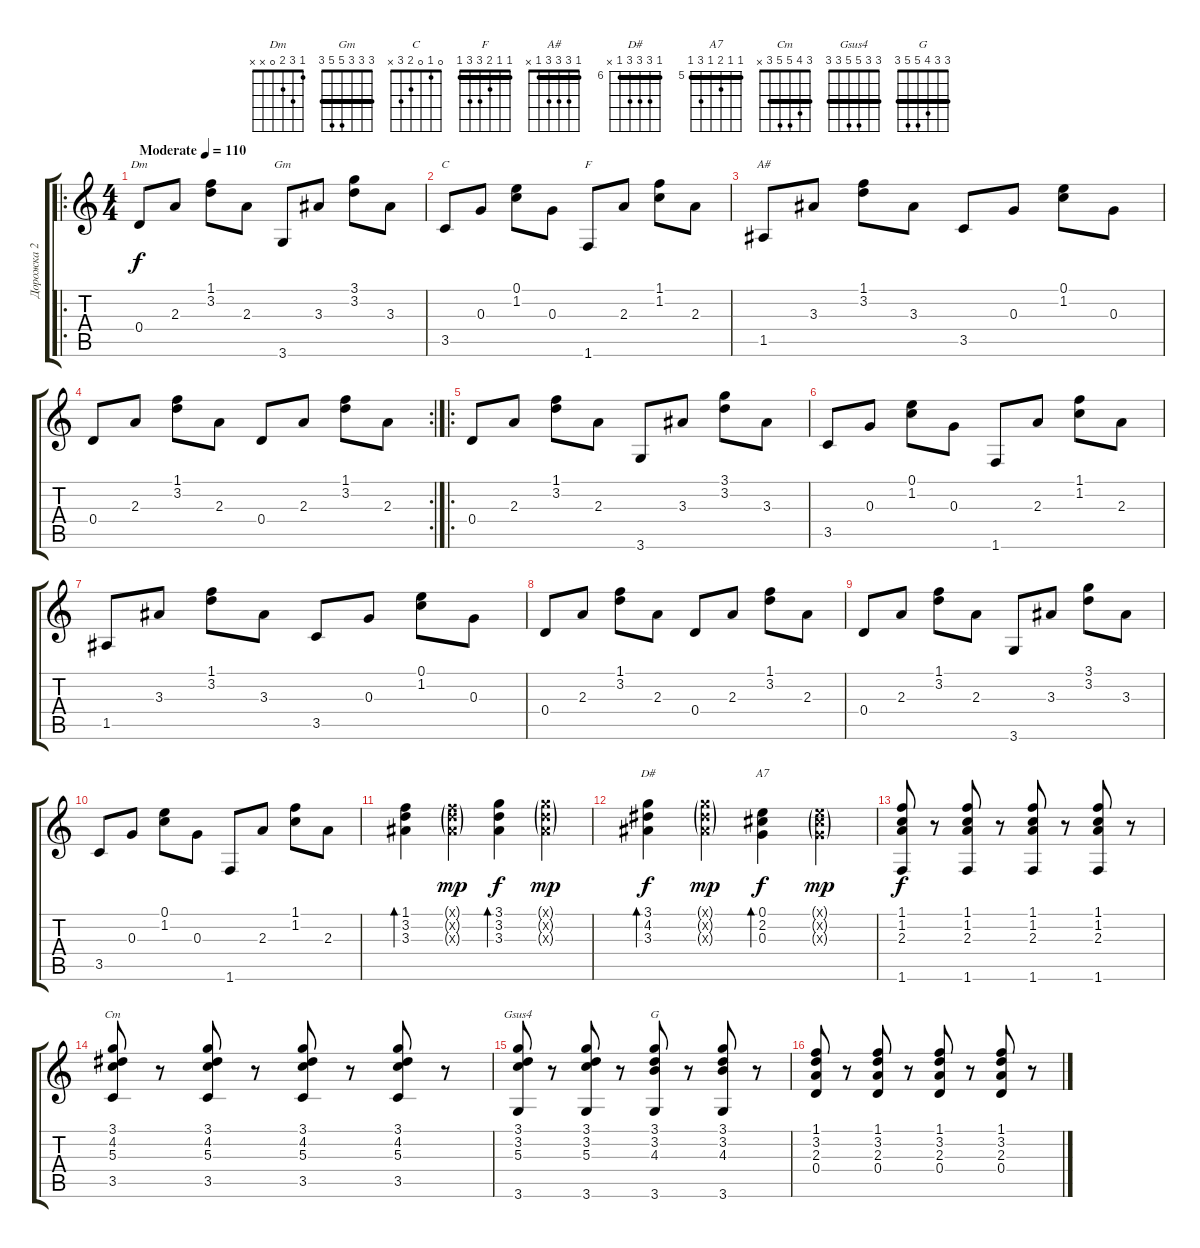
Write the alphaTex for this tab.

\track ("Дорожка 2" "Дорожка 2") {instrument acousticguitarsteel}
\staff {score tabs}
\tuning (E4 B3 G3 D3 A2 E2) {hide}
\chord ("Dm" 1 3 2 0 x x)
\chord ("Gm" 3 3 3 5 5 3) {barre 3}
\chord ("C" 0 1 0 2 3 x)
\chord ("F" 1 1 2 3 3 1) {barre 1}
\chord ("A#" 1 3 3 3 1 x) {barre 1}
\chord ("D#" 6 8 8 8 6 x) {firstfret 6 barre 6}
\chord ("A7" 5 5 6 5 7 5) {firstfret 5 barre 5}
\chord ("Cm" 3 4 5 5 3 x) {barre 3}
\chord ("Gsus4" 3 3 5 5 3 3) {barre 3}
\chord ("G" 3 3 4 5 5 3) {barre 3}
\ro
\ts (4 4)
\tempo (110 "Moderate")
\clef g2
\ks c
0.4.8{ch "Dm" dy f instrument acousticguitarsteel} 2.3.8 (1.1 3.2).8 2.3.8 3.6.8{ch "Gm"} 3.3.8 (3.1 3.2).8 3.3.8 |
3.5.8{ch "C"} 0.3.8 (0.1 1.2).8 0.3.8 1.6.8{ch "F"} 2.3.8 (1.1 1.2).8 2.3.8 |
1.5.8{ch "A#"} 3.3.8 (1.1 3.2).8 3.3.8 3.5.8 0.3.8 (0.1 1.2).8 0.3.8 |
\rc 2
0.4.8 2.3.8 (1.1 3.2).8 2.3.8 0.4.8 2.3.8 (1.1 3.2).8 2.3.8 |
\ro
0.4.8{instrument acousticguitarsteel} 2.3.8 (1.1 3.2).8 2.3.8 3.6.8 3.3.8 (3.1 3.2).8 3.3.8 |
3.5.8 0.3.8 (0.1 1.2).8 0.3.8 1.6.8 2.3.8 (1.1 1.2).8 2.3.8 |
1.5.8 3.3.8 (1.1 3.2).8 3.3.8 3.5.8 0.3.8 (0.1 1.2).8 0.3.8 |
0.4.8 2.3.8 (1.1 3.2).8 2.3.8 0.4.8 2.3.8 (1.1 3.2).8 2.3.8 |
0.4.8 2.3.8 (1.1 3.2).8 2.3.8 3.6.8 3.3.8 (3.1 3.2).8 3.3.8 |
3.5.8 0.3.8 (0.1 1.2).8 0.3.8 1.6.8 2.3.8 (1.1 1.2).8 2.3.8 |
(1.1 3.2 3.3).4{bd 60} (1.1{g x} 3.2{g x} 3.3{g x}).4{dy mp} (3.1 3.2 3.3).4{bd 60 dy f} (3.1{g x} 3.2{g x} 3.3{g x}).4{dy mp} |
(3.1 4.2 3.3).4{bd 60 ch "D#" dy f} (3.1{g x} 4.2{g x} 3.3{g x}).4{dy mp} (0.1 2.2 0.3).4{bd 60 ch "A7" dy f} (0.1{g x} 2.2{g x} 0.3{g x}).4{dy mp} |
(1.1 1.2 2.3 1.6).8{dy f} r.8 (1.1 1.2 2.3 1.6).8 r.8 (1.1 1.2 2.3 1.6).8 r.8 (1.1 1.2 2.3 1.6).8 r.8 |
(3.1 4.2 5.3 3.5).8{ch "Cm"} r.8 (3.1 4.2 5.3 3.5).8 r.8 (3.1 4.2 5.3 3.5).8 r.8 (3.1 4.2 5.3 3.5).8 r.8 |
(3.1 3.2 5.3 3.6).8{ch "Gsus4"} r.8 (3.1 3.2 5.3 3.6).8 r.8 (3.1 3.2 4.3 3.6).8{ch "G"} r.8 (3.1 3.2 4.3 3.6).8 r.8 |
(1.1 3.2 2.3 0.4).8 r.8 (1.1 3.2 2.3 0.4).8 r.8 (1.1 3.2 2.3 0.4).8 r.8 (1.1 3.2 2.3 0.4).8 r.8
